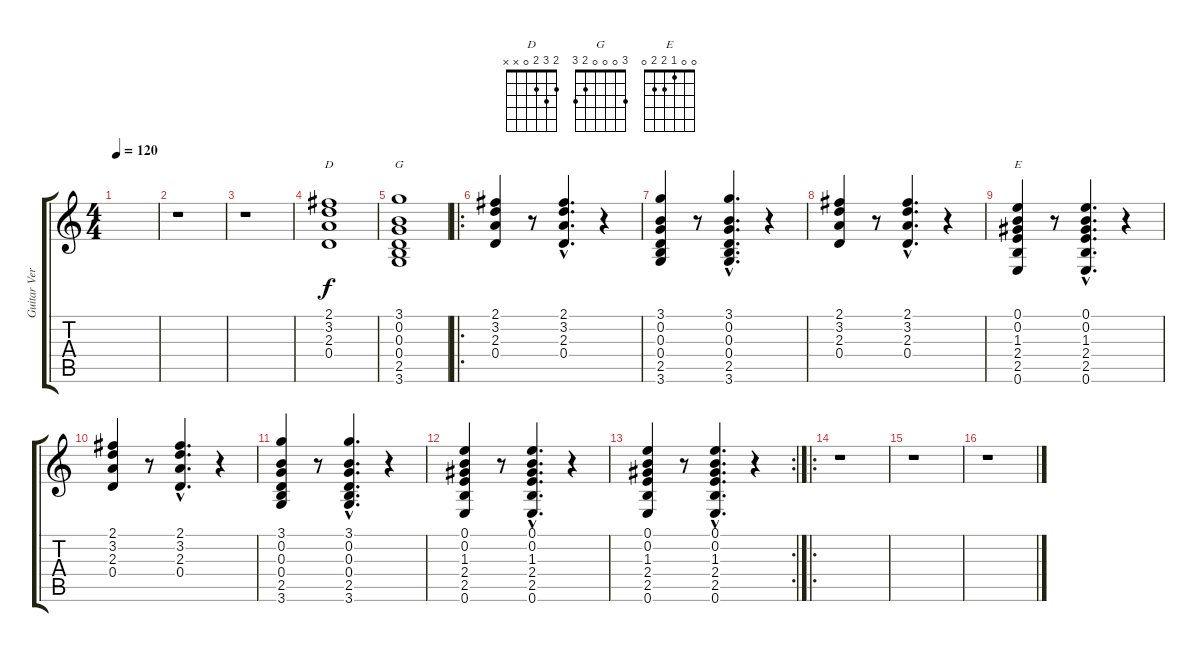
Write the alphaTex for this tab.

\track ("Guitar Verse" "Guitar Ver") {instrument overdrivenguitar}
\staff {score tabs}
\tuning (E4 B3 G3 D3 A2 E2) {hide}
\chord ("D" 2 3 2 0 x x)
\chord ("G" 3 0 0 0 2 3)
\chord ("E" 0 0 1 2 2 0)
\ts (4 4)
\tempo 120
\clef g2
\ks c
|
r.1 |
r.1 |
(2.1 3.2 2.3 0.4).1{ch "D"} |
(3.1 0.2 0.3 0.4 2.5 3.6).1{ch "G"} |
\ro
(2.1 3.2 2.3 0.4).4 r.8 (2.1{hac} 3.2{hac} 2.3{hac} 0.4{hac}).4{d} r.4 |
(3.1 0.2 0.3 0.4 2.5 3.6).4 r.8 (3.1{hac} 0.2{hac} 0.3{hac} 0.4{hac} 2.5{hac} 3.6{hac}).4{d} r.4 |
(2.1 3.2 2.3 0.4).4 r.8 (2.1{hac} 3.2{hac} 2.3{hac} 0.4{hac}).4{d} r.4 |
(0.1 0.2 1.3 2.4 2.5 0.6).4{ch "E"} r.8 (0.1{hac} 0.2{hac} 1.3{hac} 2.4{hac} 2.5{hac} 0.6{hac}).4{d} r.4 |
(2.1 3.2 2.3 0.4).4 r.8 (2.1{hac} 3.2{hac} 2.3{hac} 0.4{hac}).4{d} r.4 |
(3.1 0.2 0.3 0.4 2.5 3.6).4 r.8 (3.1{hac} 0.2{hac} 0.3{hac} 0.4{hac} 2.5{hac} 3.6{hac}).4{d} r.4 |
(0.1 0.2 1.3 2.4 2.5 0.6).4 r.8 (0.1{hac} 0.2{hac} 1.3{hac} 2.4{hac} 2.5{hac} 0.6{hac}).4{d} r.4 |
\rc 2
(0.1 0.2 1.3 2.4 2.5 0.6).4 r.8 (0.1{hac} 0.2{hac} 1.3{hac} 2.4{hac} 2.5{hac} 0.6{hac}).4{d} r.4 |
\ro
r.1 |
r.1 |
r.1
